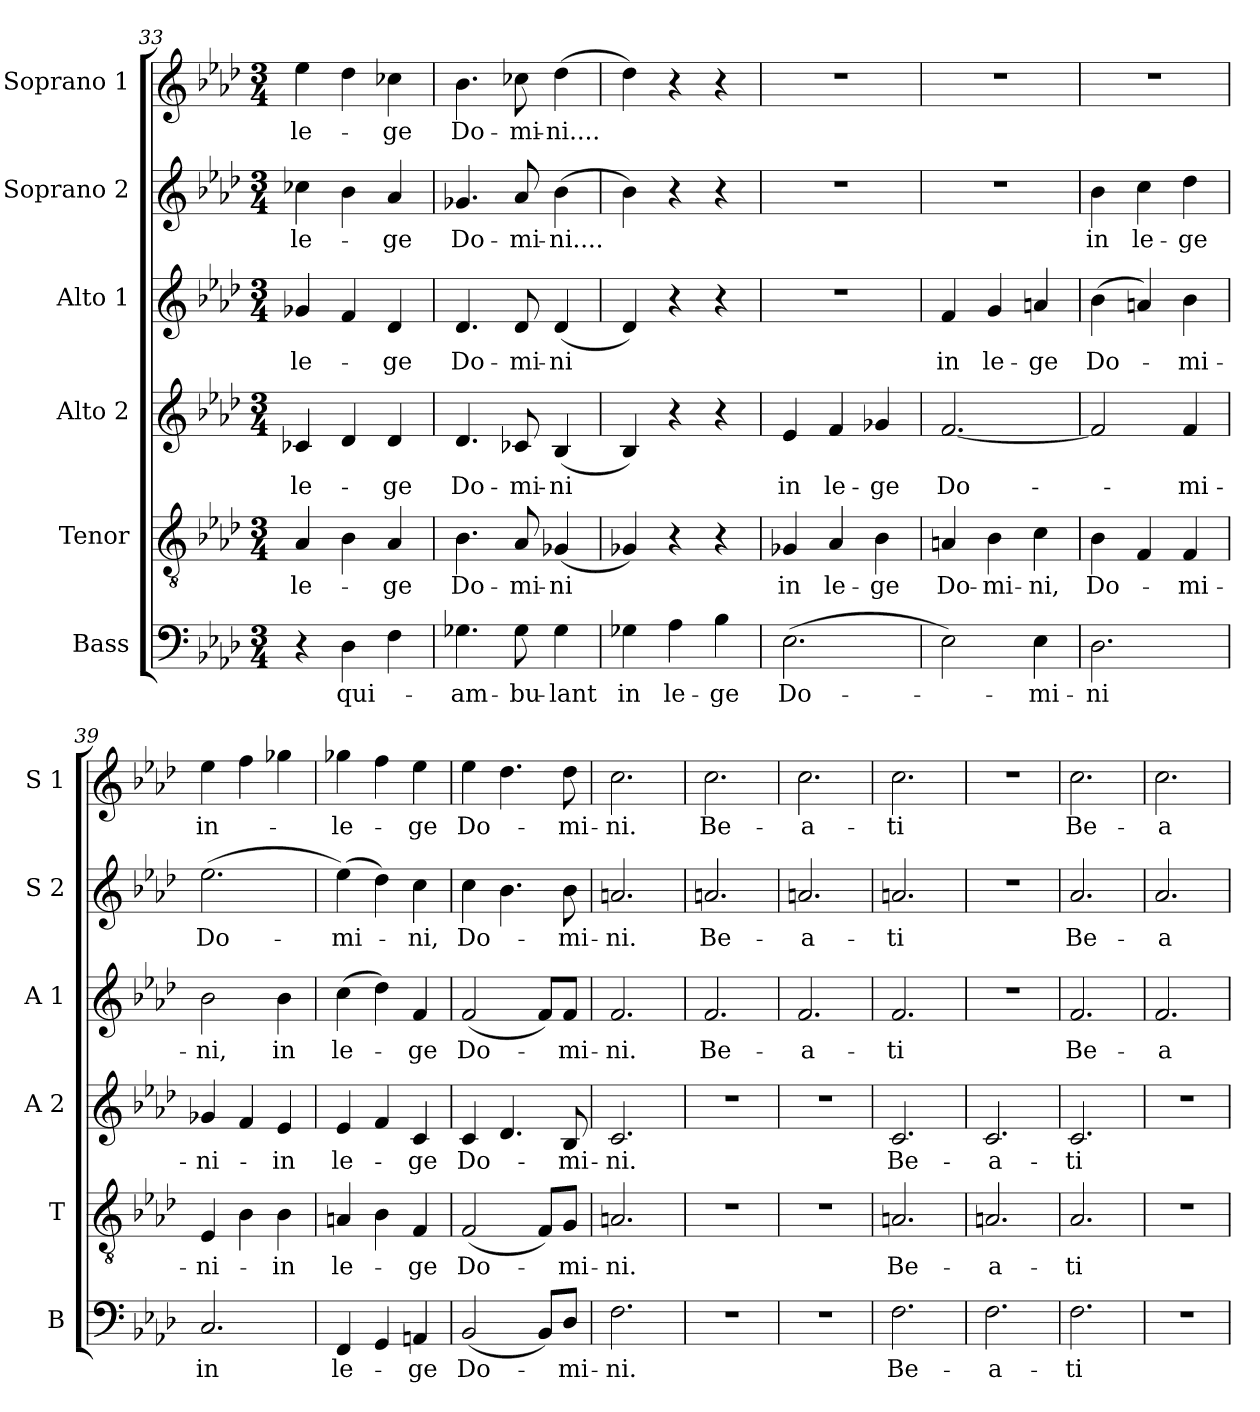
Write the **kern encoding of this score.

**kern	**text	**kern	**text	**kern	**text	**kern	**text	**kern	**text	**kern	**text
*part6	*part6	*part5	*part5	*part4	*part4	*part3	*part3	*part2	*part2	*part1	*part1
*staff6	*staff6	*staff5	*staff5	*staff4	*staff4	*staff3	*staff3	*staff2	*staff2	*staff1	*staff1
*I"Bass	*	*I"Tenor	*	*I"Alto 2	*	*I"Alto 1	*	*I"Soprano 2	*	*I"Soprano 1	*
*I'B	*	*I'T	*	*I'A 2	*	*I'A 1	*	*I'S 2	*	*I'S 1	*
*clefF4	*	*clefGv2	*	*clefG2	*	*clefG2	*	*clefG2	*	*clefG2	*
*k[b-e-a-d-]	*	*k[b-e-a-d-]	*	*k[b-e-a-d-]	*	*k[b-e-a-d-]	*	*k[b-e-a-d-]	*	*k[b-e-a-d-]	*
*A-:	*	*A-:	*	*A-:	*	*A-:	*	*A-:	*	*A-:	*
*M3/4	*	*M3/4	*	*M3/4	*	*M3/4	*	*M3/4	*	*M3/4	*
=33	=33	=33	=33	=33	=33	=33	=33	=33	=33	=33	=33
!	!	!	!LO:LY:b	!	!LO:LY:b	!	!LO:LY:b	!	!LO:LY:b	!	!LO:LY:b
4r	.	4A-/	-le-	4c-X/	le-	4g-X/	le-	4cc-X\	le-	4ee-\	le-
!	!LO:LY:b	!	!	!	!	!	!	!	!	!	!
4D-\	-qui-	4B-\	.	4d-/	.	4f/	.	4b-\	.	4dd-\	.
!	!	!	!LO:LY:b	!	!LO:LY:b	!	!LO:LY:b	!	!LO:LY:b	!	!LO:LY:b
4F\	.	4A-/	-ge	4d-/	-ge	4d-/	-ge	4a-/	-ge	4cc-X\	-ge
=34	=34	=34	=34	=34	=34	=34	=34	=34	=34	=34	=34
!	!LO:LY:b	!	!LO:LY:b	!	!LO:LY:b	!	!LO:LY:b	!	!LO:LY:b	!	!LO:LY:b
4.G-X\	-am-	4.B-\	Do-	4.d-/	Do-	4.d-/	Do-	4.g-X/	Do-	4.b-\	Do-
!	!LO:LY:b	!	!LO:LY:b	!	!LO:LY:b	!	!LO:LY:b	!	!LO:LY:b	!	!LO:LY:b
8G-\	-bu-	8A-/	-mi-	8c-X/	-mi-	8d-/	-mi-	8a-/	-mi-	8cc-X\	-mi-
!	!LO:LY:b	!	!LO:LY:b	!	!LO:LY:b	!	!LO:LY:b	!	!LO:LY:b	!	!LO:LY:b
4G-\	-lant	(<4G-X/	-ni	(<4B-/	-ni	(<4d-/	-ni	(>4b-\	-ni....	(>4dd-\	-ni....
=35	=35	=35	=35	=35	=35	=35	=35	=35	=35	=35	=35
!	!LO:LY:b	!	!	!	!	!	!	!	!	!	!
4G-X\	in	4G-X/)	.	4B-/)	.	4d-/)	.	4b-\)	.	4dd-\)	.
!	!LO:LY:b	!	!	!	!	!	!	!	!	!	!
4A-\	le-	4r	.	4r	.	4r	.	4r	.	4r	.
!	!LO:LY:b	!	!	!	!	!	!	!	!	!	!
4B-\	-ge	4r	.	4r	.	4r	.	4r	.	4r	.
!!LO:PB:g=z
=36	=36	=36	=36	=36	=36	=36	=36	=36	=36	=36	=36
!	!LO:LY:b	!	!LO:LY:b	!	!LO:LY:b	!	!	!	!	!	!
(>2.E-\	Do-	4G-X/	in	4e-/	in	2.r	.	2.r	.	2.r	.
!	!	!	!LO:LY:b	!	!LO:LY:b	!	!	!	!	!	!
.	.	4A-/	le-	4f/	le-	.	.	.	.	.	.
!	!	!	!LO:LY:b	!	!LO:LY:b	!	!	!	!	!	!
.	.	4B-\	-ge	4g-X/	-ge	.	.	.	.	.	.
=37	=37	=37	=37	=37	=37	=37	=37	=37	=37	=37	=37
!	!	!	!LO:LY:b	!	!LO:LY:b	!	!LO:LY:b	!	!	!	!
2E-\)	.	4An/	Do-	[2.f/	Do-	4f/	in	2.r	.	2.r	.
!	!	!	!LO:LY:b	!	!	!	!LO:LY:b	!	!	!	!
.	.	4B-\	-mi-	.	.	4g/	le-	.	.	.	.
!	!LO:LY:b	!	!LO:LY:b	!	!	!	!LO:LY:b	!	!	!	!
4E-\	-mi-	4c\	-ni,	.	.	4an/	-ge	.	.	.	.
=38	=38	=38	=38	=38	=38	=38	=38	=38	=38	=38	=38
!	!LO:LY:b	!	!LO:LY:b	!	!	!	!LO:LY:b	!	!LO:LY:b	!	!
2.D-\	-ni	4B-\	Do-	2f/]	.	(>4b-\	Do-	4b-\	in	2.r	.
!	!	!	!	!	!	!	!	!	!LO:LY:b	!	!
.	.	4F/	.	.	.	4an/)	.	4cc\	le-	.	.
!	!	!	!LO:LY:b	!	!LO:LY:b	!	!LO:LY:b	!	!LO:LY:b	!	!
.	.	4F/	-mi-	4f/	-mi-	4b-\	-mi-	4dd-\	-ge	.	.
=39	=39	=39	=39	=39	=39	=39	=39	=39	=39	=39	=39
!	!LO:LY:b	!	!LO:LY:b	!	!LO:LY:b	!	!LO:LY:b	!	!LO:LY:b	!	!LO:LY:b
2.C/	in	4E-/	-ni-	4g-/	-ni-	2b-\	-ni,	(>2.ee-\	Do-	4ee-\	in-
.	.	4B-\	.	4f/	.	.	.	.	.	4ff\	.
!	!	!	!LO:LY:b	!	!LO:LY:b	!	!LO:LY:b	!	!	!	!
.	.	4B-\	-in	4e-/	-in	4b-\	in	.	.	4gg-X\	.
=40	=40	=40	=40	=40	=40	=40	=40	=40	=40	=40	=40
!	!LO:LY:b	!	!LO:LY:b	!	!LO:LY:b	!	!LO:LY:b	!	!LO:LY:b	!	!LO:LY:b
4FF/	le-	4An/	le-	4e-/	le-	(>4cc\	le-	(>4ee-\)	-mi-	4gg-X\	-le-
4GG/	.	4B-\	.	4f/	.	4dd-\)	.	4dd-\)	.	4ff\	.
!	!LO:LY:b	!	!LO:LY:b	!	!LO:LY:b	!	!LO:LY:b	!	!LO:LY:b	!	!LO:LY:b
4AAn/	-ge	4F/	-ge	4c/	-ge	4f/	-ge	4cc\	-ni,	4ee-\	-ge
=41	=41	=41	=41	=41	=41	=41	=41	=41	=41	=41	=41
!	!LO:LY:b	!	!LO:LY:b	!	!LO:LY:b	!	!LO:LY:b	!	!LO:LY:b	!	!LO:LY:b
(<2BB-/	Do-	(<2F/	Do-	4c/	Do-	(<2f/	Do-	4cc\	Do-	4ee-\	Do-
.	.	.	.	4.d-/	.	.	.	4.b-\	.	4.dd-\	.
8BB-/L)	.	8F/L)	.	.	.	8f/L)	.	.	.	.	.
!	!LO:LY:b	!	!LO:LY:b	!	!LO:LY:b	!	!LO:LY:b	!	!LO:LY:b	!	!LO:LY:b
8D-/J	-mi-	8G/J	-mi-	8B-/	-mi-	8f/J	-mi-	8b-\	-mi-	8dd-\	-mi-
=42	=42	=42	=42	=42	=42	=42	=42	=42	=42	=42	=42
!	!LO:LY:b	!	!LO:LY:b	!	!LO:LY:b	!	!LO:LY:b	!	!LO:LY:b	!	!LO:LY:b
2.F\	-ni.	2.An/	-ni.	2.c/	-ni.	2.f/	-ni.	2.an/	-ni.	2.cc\	-ni.
=43	=43	=43	=43	=43	=43	=43	=43	=43	=43	=43	=43
!	!	!	!	!	!	!	!LO:LY:b	!	!LO:LY:b	!	!LO:LY:b
2.r	.	2.r	.	2.r	.	2.f/	Be-	2.an/	Be-	2.cc\	Be-
=44	=44	=44	=44	=44	=44	=44	=44	=44	=44	=44	=44
!	!	!	!	!	!	!	!LO:LY:b	!	!LO:LY:b	!	!LO:LY:b
2.r	.	2.r	.	2.r	.	2.f/	-a-	2.an/	-a-	2.cc\	-a-
=45	=45	=45	=45	=45	=45	=45	=45	=45	=45	=45	=45
!	!LO:LY:b	!	!LO:LY:b	!	!LO:LY:b	!	!LO:LY:b	!	!LO:LY:b	!	!LO:LY:b
2.F\	Be-	2.An/	Be-	2.c/	Be-	2.f/	-ti	2.an/	-ti	2.cc\	-ti
!!LO:LB:g=z
=46	=46	=46	=46	=46	=46	=46	=46	=46	=46	=46	=46
!	!LO:LY:b	!	!LO:LY:b	!	!LO:LY:b	!	!	!	!	!	!
2.F\	-a-	2.An/	-a-	2.c/	-a-	2.r	.	2.r	.	2.r	.
=47	=47	=47	=47	=47	=47	=47	=47	=47	=47	=47	=47
!	!LO:LY:b	!	!LO:LY:b	!	!LO:LY:b	!	!LO:LY:b	!	!LO:LY:b	!	!LO:LY:b
2.F\	-ti	2.A-/	-ti	2.c/	-ti	2.f/	Be-	2.a-/	Be-	2.cc\	Be-
=48	=48	=48	=48	=48	=48	=48	=48	=48	=48	=48	=48
!	!	!	!	!	!	!	!LO:LY:b	!	!LO:LY:b	!	!LO:LY:b
2.r	.	2.r	.	2.r	.	2.f/	-a-	2.a-/	-a-	2.cc\	-a-
=	=	=	=	=	=	=	=	=	=	=	=
*-	*-	*-	*-	*-	*-	*-	*-	*-	*-	*-	*-
